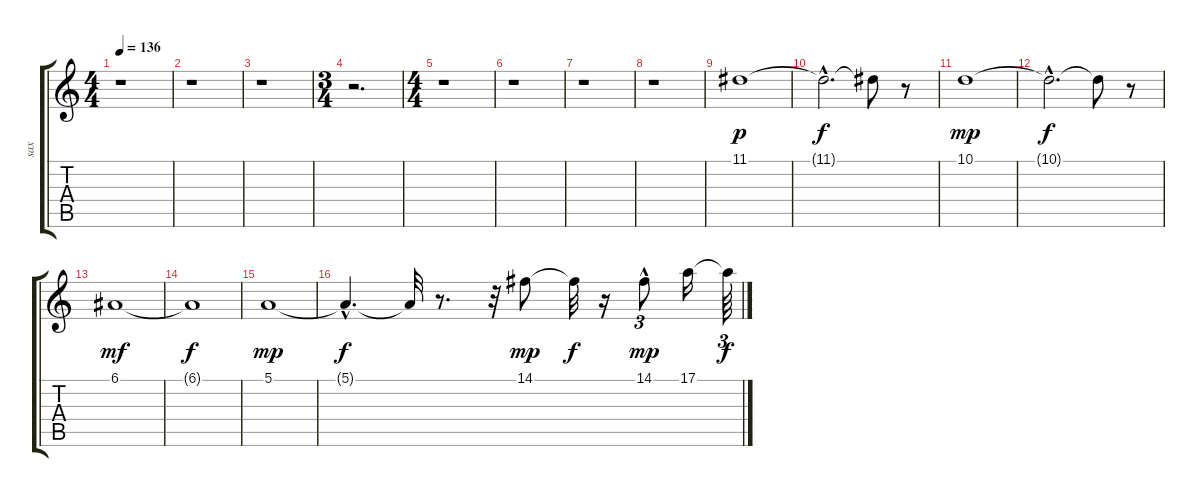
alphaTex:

\track ("sax     " "sax     ") {instrument sopranosax}
\staff {score tabs}
\tuning (E4 B3 G3 D3 A2 E2) {hide}
\ts (4 4)
\tempo 136
\clef g2
\ks c
r.1{dy p} |
r.1 |
r.1 |
\ts (3 4)
r.2{d} |
\ts (4 4)
r.1 |
r.1 |
r.1 |
r.1 |
11.1.1{volume 14} |
11.1{hac t}.2{d dy f} 11.1{t}.8 r.8 |
10.1.1{dy mp volume 14} |
10.1{hac t}.2{d dy f} 10.1{t}.8 r.8 |
6.1.1{dy mf volume 14} |
6.1{t}.1{dy f} |
5.1.1{dy mp volume 14} |
5.1{hac t}.4{d dy f} 5.1{t}.32 r.8{d} r.32 14.1.8{dy mp volume 14} 14.1{t}.32{dy f} r.16 14.1{hac}.8{tu (3 2) dy mp} 17.1.16 17.1{t}.64{tu (3 2) dy f}
